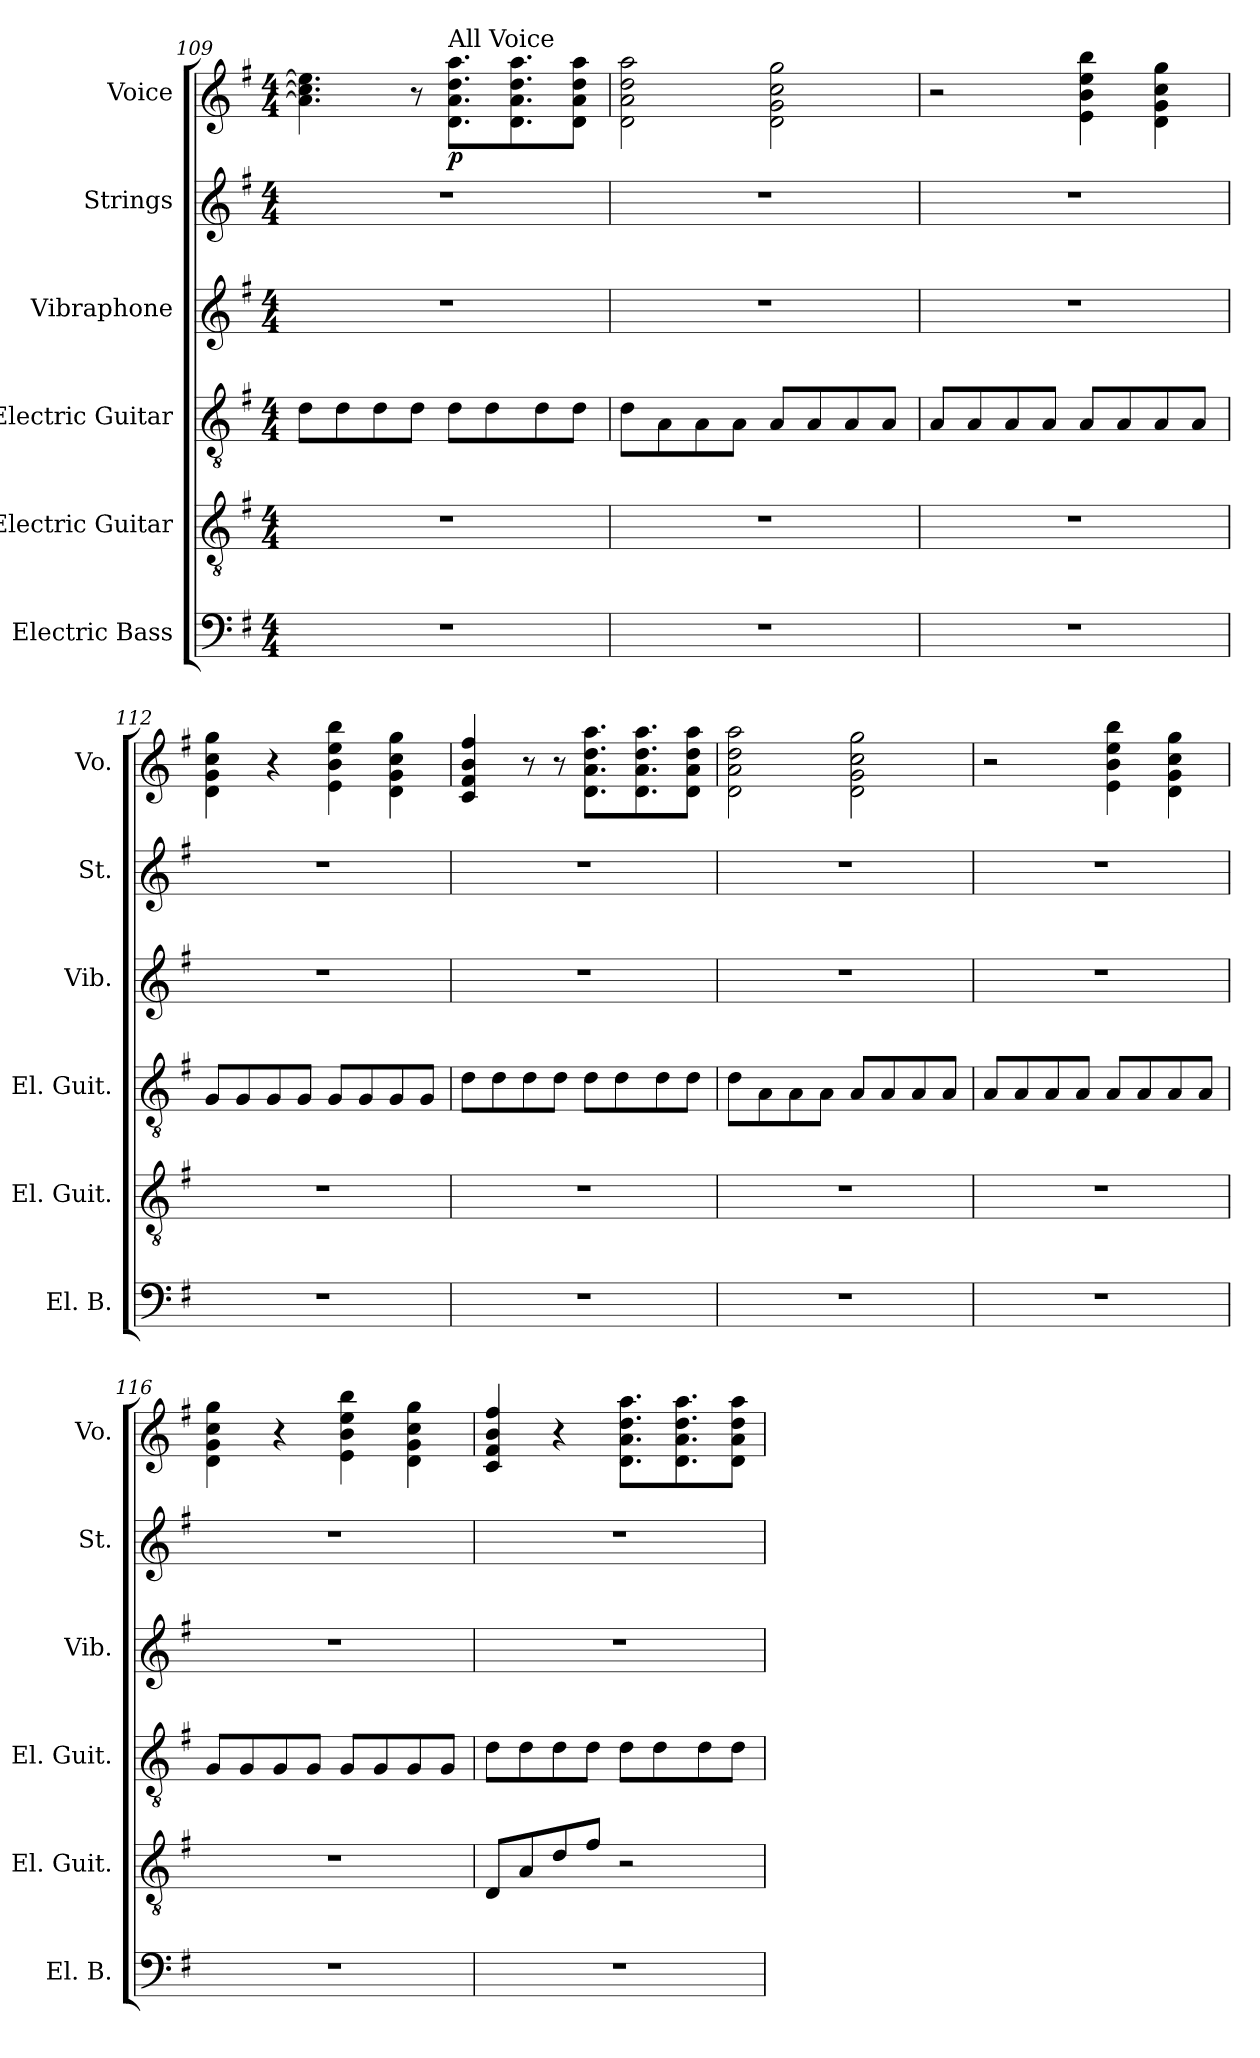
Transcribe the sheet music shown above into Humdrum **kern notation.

**kern	**kern	**kern	**kern	**kern	**kern	**dynam
*part6	*part5	*part4	*part3	*part2	*part1	*part1
*staff6	*staff5	*staff4	*staff3	*staff2	*staff1	*staff1
*I"Electric Bass	*I"Electric Guitar	*I"Electric Guitar	*I"Vibraphone	*I"Strings	*I"Voice	*
*I'El. B.	*I'El. Guit.	*I'El. Guit.	*I'Vib.	*I'St.	*I'Vo.	*
*clefF4	*clefGv2	*clefGv2	*clefG2	*clefG2	*clefG2	*
*k[f#]	*k[f#]	*k[f#]	*k[f#]	*k[f#]	*k[f#]	*
*M4/4	*M4/4	*M4/4	*M4/4	*M4/4	*M4/4	*
=109	=109	=109	=109	=109	=109	=109
1r	1r	8d\L	1r	1r	4.a]\ 4.cc]\ 4.ee]\	.
.	.	8d\	.	.	.	.
.	.	8d\	.	.	.	.
.	.	8d\J	.	.	8r	.
!	!	!	!	!	!LO:TX:a:t=All Voice	!
!	!	!	!	!	!	!LO:DY:b
.	.	8d\L	.	.	8.d\ 8.a\ 8.dd\ 8.aa\L	p
.	.	8d\	.	.	.	.
.	.	.	.	.	8.d\ 8.a\ 8.dd\ 8.aa\	.
.	.	8d\	.	.	.	.
.	.	8d\J	.	.	8d\ 8a\ 8dd\ 8aa\J	.
=110	=110	=110	=110	=110	=110	=110
1r	1r	8d\L	1r	1r	2d\ 2a\ 2dd\ 2aa\	.
.	.	8A\	.	.	.	.
.	.	8A\	.	.	.	.
.	.	8A\J	.	.	.	.
.	.	8A/L	.	.	2d\ 2g\ 2cc\ 2gg\	.
.	.	8A/	.	.	.	.
.	.	8A/	.	.	.	.
.	.	8A/J	.	.	.	.
=111	=111	=111	=111	=111	=111	=111
1r	1r	8A/L	1r	1r	2r	.
.	.	8A/	.	.	.	.
.	.	8A/	.	.	.	.
.	.	8A/J	.	.	.	.
.	.	8A/L	.	.	4e\ 4b\ 4ee\ 4bb\	.
.	.	8A/	.	.	.	.
.	.	8A/	.	.	4d\ 4g\ 4cc\ 4gg\	.
.	.	8A/J	.	.	.	.
!!LO:LB:g=z
=112	=112	=112	=112	=112	=112	=112
1r	1r	8G/L	1r	1r	4d\ 4g\ 4cc\ 4gg\	.
.	.	8G/	.	.	.	.
.	.	8G/	.	.	4r	.
.	.	8G/J	.	.	.	.
.	.	8G/L	.	.	4e\ 4b\ 4ee\ 4bb\	.
.	.	8G/	.	.	.	.
.	.	8G/	.	.	4d\ 4g\ 4cc\ 4gg\	.
.	.	8G/J	.	.	.	.
=113	=113	=113	=113	=113	=113	=113
1r	1r	8d\L	1r	1r	4c/ 4f#/ 4b/ 4ff#/	.
.	.	8d\	.	.	.	.
.	.	8d\	.	.	8r	.
.	.	8d\J	.	.	8r	.
.	.	8d\L	.	.	8.d\ 8.a\ 8.dd\ 8.aa\L	.
.	.	8d\	.	.	.	.
.	.	.	.	.	8.d\ 8.a\ 8.dd\ 8.aa\	.
.	.	8d\	.	.	.	.
.	.	8d\J	.	.	8d\ 8a\ 8dd\ 8aa\J	.
=114	=114	=114	=114	=114	=114	=114
1r	1r	8d\L	1r	1r	2d\ 2a\ 2dd\ 2aa\	.
.	.	8A\	.	.	.	.
.	.	8A\	.	.	.	.
.	.	8A\J	.	.	.	.
.	.	8A/L	.	.	2d\ 2g\ 2cc\ 2gg\	.
.	.	8A/	.	.	.	.
.	.	8A/	.	.	.	.
.	.	8A/J	.	.	.	.
=115	=115	=115	=115	=115	=115	=115
1r	1r	8A/L	1r	1r	2r	.
.	.	8A/	.	.	.	.
.	.	8A/	.	.	.	.
.	.	8A/J	.	.	.	.
.	.	8A/L	.	.	4e\ 4b\ 4ee\ 4bb\	.
.	.	8A/	.	.	.	.
.	.	8A/	.	.	4d\ 4g\ 4cc\ 4gg\	.
.	.	8A/J	.	.	.	.
!!LO:PB:g=z
=116	=116	=116	=116	=116	=116	=116
1r	1r	8G/L	1r	1r	4d\ 4g\ 4cc\ 4gg\	.
.	.	8G/	.	.	.	.
.	.	8G/	.	.	4r	.
.	.	8G/J	.	.	.	.
.	.	8G/L	.	.	4e\ 4b\ 4ee\ 4bb\	.
.	.	8G/	.	.	.	.
.	.	8G/	.	.	4d\ 4g\ 4cc\ 4gg\	.
.	.	8G/J	.	.	.	.
=117	=117	=117	=117	=117	=117	=117
1r	8D/L	8d\L	1r	1r	4c/ 4f#/ 4b/ 4ff#/	.
.	8A/	8d\	.	.	.	.
.	8d/	8d\	.	.	4r	.
.	8f#/J	8d\J	.	.	.	.
.	2r	8d\L	.	.	8.d\ 8.a\ 8.dd\ 8.aa\L	.
.	.	8d\	.	.	.	.
.	.	.	.	.	8.d\ 8.a\ 8.dd\ 8.aa\	.
.	.	8d\	.	.	.	.
.	.	8d\J	.	.	8d\ 8a\ 8dd\ 8aa\J	.
=	=	=	=	=	=	=
*-	*-	*-	*-	*-	*-	*-
